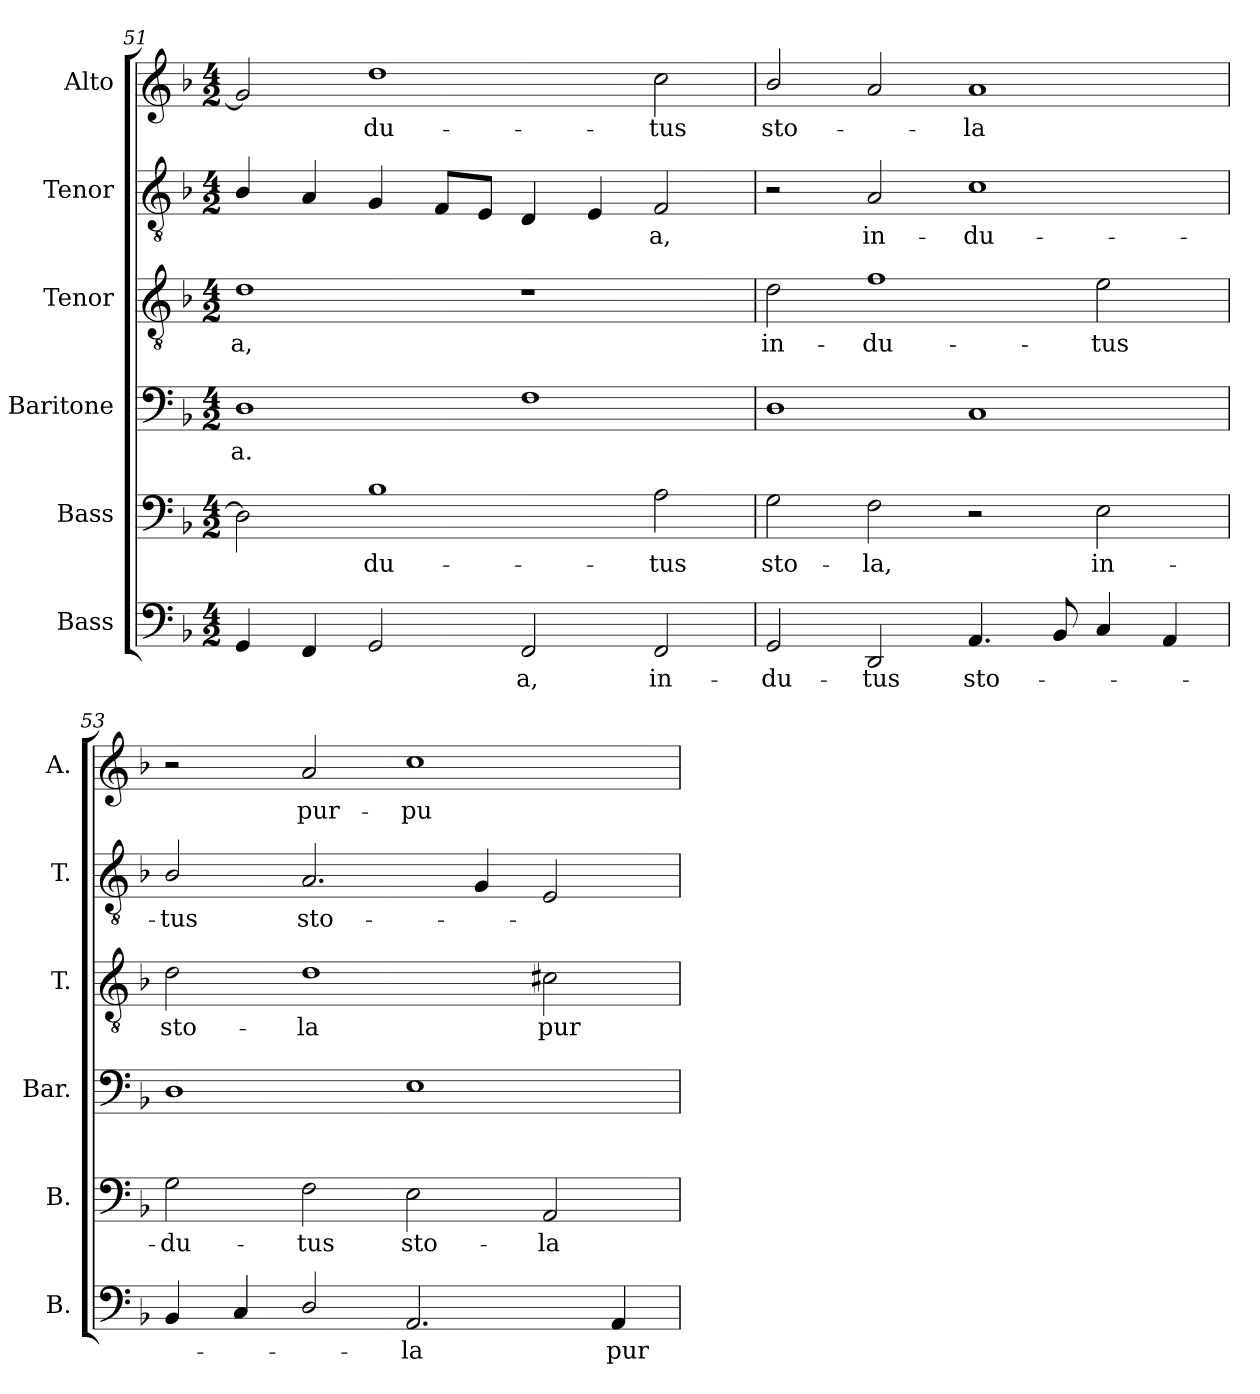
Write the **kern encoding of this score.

**kern	**text	**kern	**text	**kern	**text	**kern	**text	**kern	**text	**kern	**text
*part6	*part6	*part5	*part5	*part4	*part4	*part3	*part3	*part2	*part2	*part1	*part1
*staff6	*staff6	*staff5	*staff5	*staff4	*staff4	*staff3	*staff3	*staff2	*staff2	*staff1	*staff1
*I"Bass	*	*I"Bass	*	*I"Baritone	*	*I"Tenor	*	*I"Tenor	*	*I"Alto	*
*I'B.	*	*I'B.	*	*I'Bar.	*	*I'T.	*	*I'T.	*	*I'A.	*
!!LO:LB:g=z
*clefF4	*	*clefF4	*	*clefF4	*	*clefGv2	*	*clefGv2	*	*clefG2	*
*	*	*	*	*	*	*ITrd7c12	*	*ITrd7c12	*	*	*
*k[b-]	*	*k[b-]	*	*k[b-]	*	*k[b-]	*	*k[b-]	*	*k[b-]	*
*F:	*	*F:	*	*F:	*	*F:	*	*F:	*	*F:	*
*M4/2	*	*M4/2	*	*M4/2	*	*M4/2	*	*M4/2	*	*M4/2	*
=51	=51	=51	=51	=51	=51	=51	=51	=51	=51	=51	=51
!	!	!	!	!	!LO:LY:b:color=#000000	!	!	!	!	!	!
!	!	!	!	!	!	!	!LO:LY:b:color=#000000	!	!	!	!
4GGi/	.	2Di\]	.	1Di	-a.	1Di	-a,	4BB-i/	.	2gi/]	.
4FFi/	.	.	.	.	.	.	.	4AAi/	.	.	.
!	!	!	!LO:LY:b:color=#000000	!	!	!	!	!	!	!	!
!	!	!	!	!	!	!	!	!	!	!	!LO:LY:b:color=#000000
2GGi/	.	1B-i	-du-	.	.	.	.	4GGi/	.	1ddi	-du-
.	.	.	.	.	.	.	.	8FFi/L	.	.	.
.	.	.	.	.	.	.	.	8EEi/J	.	.	.
!	!LO:LY:b:color=#000000	!	!	!	!	!	!	!	!	!	!
2FFi/	-a,	.	.	1Fi	.	1r	.	4DDi/	.	.	.
.	.	.	.	.	.	.	.	4EEi/	.	.	.
!	!LO:LY:b:color=#000000	!	!	!	!	!	!	!	!	!	!
!	!	!	!LO:LY:b:color=#000000	!	!	!	!	!	!	!	!
!	!	!	!	!	!	!	!	!	!LO:LY:b:color=#000000	!	!
!	!	!	!	!	!	!	!	!	!	!	!LO:LY:b:color=#000000
2FFi/	in-	2Ai\	-tus	.	.	.	.	2FFi/	-a,	2cci\	-tus
=52	=52	=52	=52	=52	=52	=52	=52	=52	=52	=52	=52
!	!LO:LY:b:color=#000000	!	!	!	!	!	!	!	!	!	!
!	!	!	!LO:LY:b:color=#000000	!	!	!	!	!	!	!	!
!	!	!	!	!	!	!	!LO:LY:b:color=#000000	!	!	!	!
!	!	!	!	!	!	!	!	!	!	!	!LO:LY:b:color=#000000
2GGi/	-du-	2Gi\	sto-	1Di	.	2Di\	in-	2r	.	2b-i/	sto-
!	!LO:LY:b:color=#000000	!	!	!	!	!	!	!	!	!	!
!	!	!	!LO:LY:b:color=#000000	!	!	!	!	!	!	!	!
!	!	!	!	!	!	!	!LO:LY:b:color=#000000	!	!	!	!
!	!	!	!	!	!	!	!	!	!LO:LY:b:color=#000000	!	!
2DDi/	-tus	2Fi\	-la,	.	.	1Fi	-du-	2AAi/	in-	2ai/	.
!	!LO:LY:b:color=#000000	!	!	!	!	!	!	!	!	!	!
!	!	!	!	!	!	!	!	!	!LO:LY:b:color=#000000	!	!
!	!	!	!	!	!	!	!	!	!	!	!LO:LY:b:color=#000000
4.AAi/	sto-	2r	.	1Ci	.	.	.	1Ci	-du-	1ai	-la
8BB-i/	.	.	.	.	.	.	.	.	.	.	.
!	!	!	!LO:LY:b:color=#000000	!	!	!	!	!	!	!	!
!	!	!	!	!	!	!	!LO:LY:b:color=#000000	!	!	!	!
4Ci/	.	2Ei\	in-	.	.	2Ei\	-tus	.	.	.	.
4AAi/	.	.	.	.	.	.	.	.	.	.	.
=53	=53	=53	=53	=53	=53	=53	=53	=53	=53	=53	=53
!	!	!	!LO:LY:b:color=#000000	!	!	!	!	!	!	!	!
!	!	!	!	!	!	!	!LO:LY:b:color=#000000	!	!	!	!
!	!	!	!	!	!	!	!	!	!LO:LY:b:color=#000000	!	!
4BB-i/	.	2Gi\	-du-	1Di	.	2Di\	sto-	2BB-i/	-tus	2r	.
4Ci/	.	.	.	.	.	.	.	.	.	.	.
!	!	!	!LO:LY:b:color=#000000	!	!	!	!	!	!	!	!
!	!	!	!	!	!	!	!LO:LY:b:color=#000000	!	!	!	!
!	!	!	!	!	!	!	!	!	!LO:LY:b:color=#000000	!	!
!	!	!	!	!	!	!	!	!	!	!	!LO:LY:b:color=#000000
2Di/	.	2Fi\	-tus	.	.	1Di	-la	2.AAi/	sto-	2ai/	pur-
!	!LO:LY:b:color=#000000	!	!	!	!	!	!	!	!	!	!
!	!	!	!LO:LY:b:color=#000000	!	!	!	!	!	!	!	!
!	!	!	!	!	!	!	!	!	!	!	!LO:LY:b:color=#000000
2.AAi/	-la	2Ei\	sto-	1Ei	.	.	.	.	.	1cci	-pu-
.	.	.	.	.	.	.	.	4GGi/	.	.	.
!	!	!	!LO:LY:b:color=#000000	!	!	!	!	!	!	!	!
!	!	!	!	!	!	!	!LO:LY:b:color=#000000	!	!	!	!
.	.	2AAi/	-la	.	.	2C#Xi\	pur-	2EEi/	.	.	.
!	!LO:LY:b:color=#000000	!	!	!	!	!	!	!	!	!	!
4AAi/	pur-	.	.	.	.	.	.	.	.	.	.
=	=	=	=	=	=	=	=	=	=	=	=
*-	*-	*-	*-	*-	*-	*-	*-	*-	*-	*-	*-
